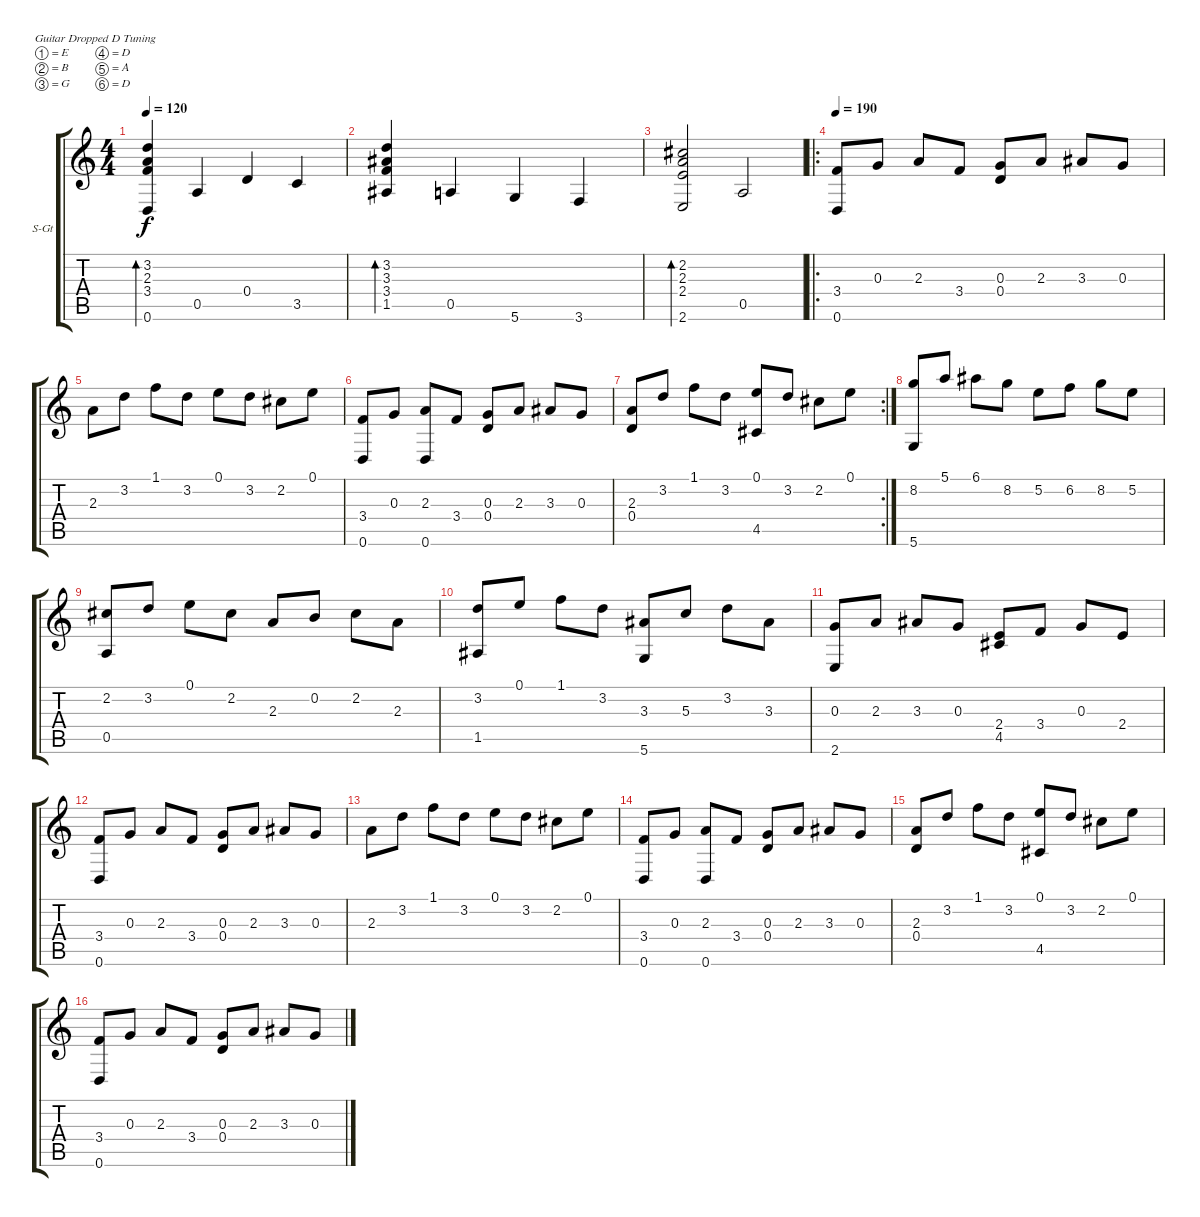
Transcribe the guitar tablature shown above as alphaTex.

\bracketExtendMode groupsimilarinstruments
\firstSystemTrackNameOrientation horizontal
\otherSystemsTrackNameOrientation horizontal
\track ("Track 8" "S-Gt") {instrument acousticguitarsteel}
\staff {score tabs}
\tuning (E4 B3 G3 D3 A2 D2)
\ts (4 4)
\tempo 120
\clef g2
\ks c
(3.2 2.3 3.4 0.6).4{bd 60 dy f} 0.5.4 0.4.4 3.5.4 |
(3.2 3.3 3.4 1.5).4{bd 60} 0.5.4 5.6.4 3.6.4 |
(2.2 2.3 2.4 2.6).2{bd 60} 0.5.2 |
\ro
\tempo 190
(3.4 0.6).8 0.3.8 2.3.8 3.4.8 (0.3 0.4).8 2.3.8 3.3.8 0.3.8 |
2.3.8 3.2.8 1.1.8 3.2.8 0.1.8 3.2.8 2.2.8 0.1.8 |
(3.4 0.6).8 0.3.8 (2.3 0.6).8 3.4.8 (0.3 0.4).8 2.3.8 3.3.8 0.3.8 |
\rc 2
(2.3 0.4).8 3.2.8 1.1.8 3.2.8 (0.1 4.5).8 3.2.8 2.2.8 0.1.8 |
(8.2 5.6).8 5.1.8 6.1.8 8.2.8 5.2.8 6.2.8 8.2.8 5.2.8 |
(2.2 0.5).8 3.2.8 0.1.8 2.2.8 2.3.8 0.2.8 2.2.8 2.3.8 |
(3.2 1.5).8 0.1.8 1.1.8 3.2.8 (3.3 5.6).8 5.3.8 3.2.8 3.3.8 |
(0.3 2.6).8 2.3.8 3.3.8 0.3.8 (2.4 4.5).8 3.4.8 0.3.8 2.4.8 |
(3.4 0.6).8 0.3.8 2.3.8 3.4.8 (0.3 0.4).8 2.3.8 3.3.8 0.3.8 |
2.3.8 3.2.8 1.1.8 3.2.8 0.1.8 3.2.8 2.2.8 0.1.8 |
(3.4 0.6).8 0.3.8 (2.3 0.6).8 3.4.8 (0.3 0.4).8 2.3.8 3.3.8 0.3.8 |
(2.3 0.4).8 3.2.8 1.1.8 3.2.8 (0.1 4.5).8 3.2.8 2.2.8 0.1.8 |
(3.4 0.6).8 0.3.8 2.3.8 3.4.8 (0.3 0.4).8 2.3.8 3.3.8 0.3.8
